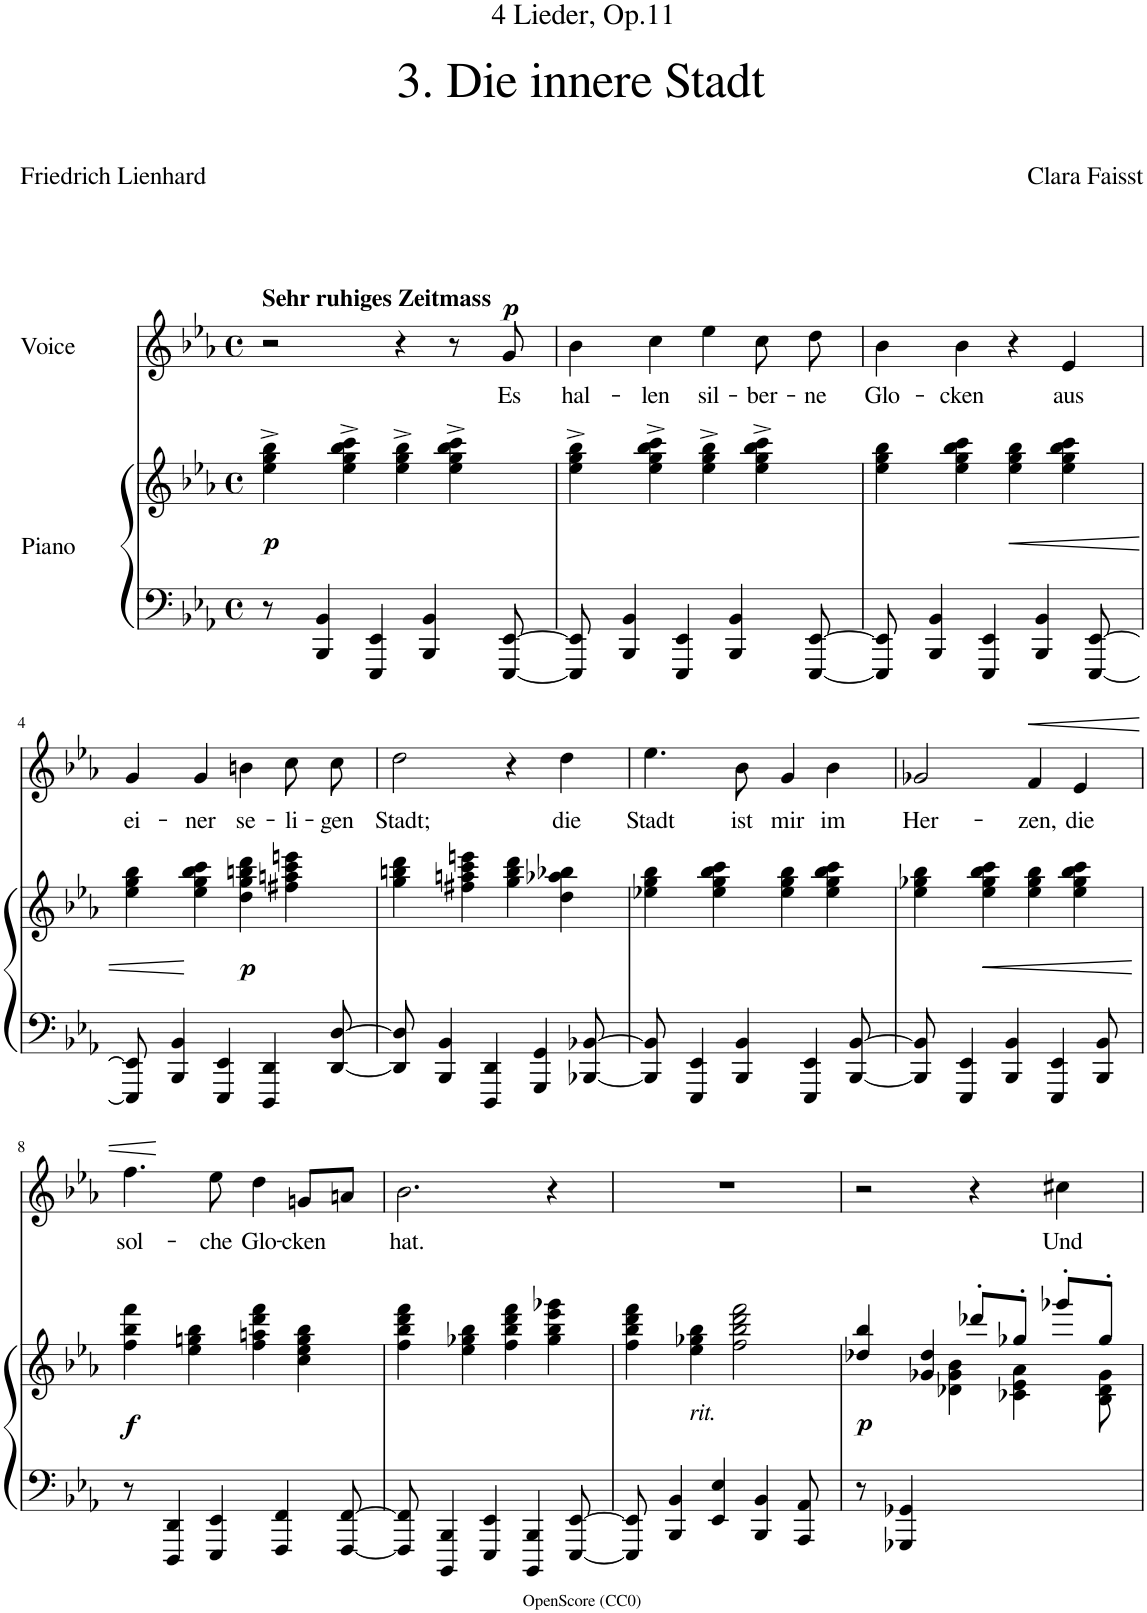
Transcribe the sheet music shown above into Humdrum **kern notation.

**kern	**kern	**dynam	**kern	**text	**dynam
*part2	*part2	*part2	*part1	*part1	*part1
*staff3	*staff2	*staff2/3	*staff1	*staff1	*staff1
*I"Piano	*	*	*I"Voice	*	*
*I'Pno	*	*	*	*	*
*clefF4	*clefG2	*	*clefG2	*	*
*k[b-e-a-]	*k[b-e-a-]	*	*k[b-e-a-]	*	*
*M4/4	*M4/4	*	*M4/4	*	*
*met(c)	*met(c)	*	*met(c)	*	*
=1	=1	=1	=1	=1	=1
!	!	!	!LO:TX:a:B:t=Sehr ruhiges Zeitmass	!	!
!	!	!LO:DY:b	!	!	!
8r	4ee-\^ 4gg\^ 4bb-\^	p	2r	.	.
4BBB-/ 4BB-/	.	.	.	.	.
.	4ee-\^ 4gg\^ 4bb-\^ 4ccc\^	.	.	.	.
4EEE-/ 4EE-/	.	.	.	.	.
.	4ee-\^ 4gg\^ 4bb-\^	.	4r	.	.
4BBB-/ 4BB-/	.	.	.	.	.
.	4ee-\^ 4gg\^ 4bb-\^ 4ccc\^	.	8r	.	.
!	!	!	!	!LO:LY:b	!LO:DY:a
[8EEE-/ [8EE-/	.	.	8g/	Es	p
=2	=2	=2	=2	=2	=2
!	!	!	!	!LO:LY:b	!
8EEE-/] 8EE-/]	4ee-\^ 4gg\^ 4bb-\^	.	4b-\	hal-	.
4BBB-/ 4BB-/	.	.	.	.	.
!	!	!	!	!LO:LY:b	!
.	4ee-\^ 4gg\^ 4bb-\^ 4ccc\^	.	4cc\	-len	.
4EEE-/ 4EE-/	.	.	.	.	.
!	!	!	!	!LO:LY:b	!
.	4ee-\^ 4gg\^ 4bb-\^	.	4ee-\	sil-	.
4BBB-/ 4BB-/	.	.	.	.	.
!	!	!	!	!LO:LY:b	!
.	4ee-\^ 4gg\^ 4bb-\^ 4ccc\^	.	8cc\	-ber-	.
!	!	!	!	!LO:LY:b	!
[8EEE-/ [8EE-/	.	.	8dd\	-ne	.
=3	=3	=3	=3	=3	=3
!	!	!	!	!LO:LY:b	!
8EEE-/] 8EE-/]	4ee-\ 4gg\ 4bb-\	.	4b-\	Glo-	.
4BBB-/ 4BB-/	.	.	.	.	.
!	!	!	!	!LO:LY:b	!
.	4ee-\ 4gg\ 4bb-\ 4ccc\	.	4b-\	-cken	.
4EEE-/ 4EE-/	.	.	.	.	.
!	!	!LO:HP:b	!	!	!
.	4ee-\ 4gg\ 4bb-\	<	4r	.	.
4BBB-/ 4BB-/	.	.	.	.	.
!	!	!	!	!LO:LY:b	!
.	4ee-\ 4gg\ 4bb-\ 4ccc\	.	4e-/	aus	.
[8EEE-/ [8EE-/	.	.	.	.	.
!!LO:LB:g=z
=4	=4	=4	=4	=4	=4
!	!	!	!	!LO:LY:b	!
8EEE-/] 8EE-/]	4ee-\ 4gg\ 4bb-\	.	4g/	ei-	.
4BBB-/ 4BB-/	.	.	.	.	.
!	!	!	!	!LO:LY:b	!
.	4ee-\ 4gg\ 4bb-\ 4ccc\	[	4g/	-ner	.
4EEE-/ 4EE-/	.	.	.	.	.
!	!	!LO:DY:b	!	!LO:LY:b	!
.	4dd\ 4gg\ 4bbn\ 4ddd\	p	4bn\	se-	.
4DDD/ 4DD/	.	.	.	.	.
!	!	!	!	!LO:LY:b	!
.	4ff#X\ 4aan\ 4ccc\ 4eeen\	.	8cc\	-li-	.
!	!	!	!	!LO:LY:b	!
[8DD/ [8D/	.	.	8cc\	-gen	.
=5	=5	=5	=5	=5	=5
!	!	!	!	!LO:LY:b	!
8DD/] 8D/]	4gg\ 4bbn\ 4ddd\	.	2dd\	Stadt;	.
4BBB-/ 4BB-/	.	.	.	.	.
.	4ff#X\ 4aan\ 4ccc\ 4eeen\	.	.	.	.
4DDD/ 4DD/	.	.	.	.	.
.	4gg\ 4bb\ 4ddd\	.	4r	.	.
4GGG/ 4GG/	.	.	.	.	.
!	!	!	!	!LO:LY:b	!
.	4dd\ 4aa-X\ 4bb-X\	.	4dd\	die	.
[8BBB-X/ [8BB-X/	.	.	.	.	.
=6	=6	=6	=6	=6	=6
!	!	!	!	!LO:LY:b	!
8BBB-/] 8BB-/]	4ee-X\ 4gg\ 4bb-\	.	4.ee-\	Stadt	.
4EEE-/ 4EE-/	.	.	.	.	.
.	4ee-\ 4gg\ 4bb-\ 4ccc\	.	.	.	.
!	!	!	!	!LO:LY:b	!
4BBB-/ 4BB-/	.	.	8b-\	ist	.
!	!	!	!	!LO:LY:b	!
.	4ee-\ 4gg\ 4bb-\	.	4g/	mir	.
4EEE-/ 4EE-/	.	.	.	.	.
!	!	!	!	!LO:LY:b	!
.	4ee-\ 4gg\ 4bb-\ 4ccc\	.	4b-\	im	.
[8BBB-/ [8BB-/	.	.	.	.	.
=7	=7	=7	=7	=7	=7
!	!	!	!	!LO:LY:b	!
8BBB-/] 8BB-/]	4ee-\ 4gg-X\ 4bb-\	.	2g-X/	Her-	.
4EEE-/ 4EE-/	.	.	.	.	.
!	!	!LO:HP:b	!	!	!
.	4ee-\ 4gg-\ 4bb-\ 4ccc\	<	.	.	.
4BBB-/ 4BB-/	.	.	.	.	.
!	!	!	!	!LO:LY:b	!LO:HP:b
.	4ee-\ 4gg-\ 4bb-\	.	4f/	-zen,	<
4EEE-/ 4EE-/	.	.	.	.	.
!	!	!	!	!LO:LY:b	!
.	4ee-\ 4gg-\ 4bb-\ 4ccc\	.	4e-/	die	.
8BBB-/ 8BB-/	.	.	.	.	.
.	.	[	.	.	.
!!LO:LB:g=z
=8	=8	=8	=8	=8	=8
!	!	!LO:DY:b	!	!LO:LY:b	!
8r	4ff\ 4bb-\ 4fff\	f	4.ff\	sol-	.
4DDD/ 4DD/	.	.	.	.	.
.	4ee-\ 4ggn\ 4bb-\	.	.	.	.
!	!	!	!	!LO:LY:b	!
4EEE-/ 4EE-/	.	.	8ee-\	-che	[
!	!	!	!	!LO:LY:b	!
.	4ff\ 4aan\ 4ddd\ 4fff\	.	4dd\	Glo-	.
4FFF/ 4FF/	.	.	.	.	.
!	!	!	!	!LO:LY:b	!
.	4cc\ 4ee-\ 4gg\ 4bb-\	.	8gn/L	-cken	.
[8FFF/ [8FF/	.	.	8an/J	.	.
=9	=9	=9	=9	=9	=9
!	!	!	!	!LO:LY:b	!
8FFF/] 8FF/]	4ff\ 4bb-\ 4ddd\ 4fff\	.	2.b-\	hat.	.
4BBBB-/ 4BBB-/	.	.	.	.	.
.	4ee-\ 4gg-X\ 4bb-\	.	.	.	.
4EEE-/ 4EE-/	.	.	.	.	.
.	4ff\ 4bb-\ 4ddd\ 4fff\	.	.	.	.
4BBBB-/ 4BBB-/	.	.	.	.	.
.	4gg-\ 4bb-\ 4eee-\ 4ggg-X\	.	4r	.	.
[8EEE-/ [8EE-/	.	.	.	.	.
=10	=10	=10	=10	=10	=10
8EEE-/] 8EE-/]	4ff\ 4bb-\ 4ddd\ 4fff\	.	1r	.	.
4BBB-/ 4BB-/	.	.	.	.	.
!	!LO:TX:b:i:t=rit.	!	!	!	!
.	4ee-\ 4gg-X\ 4bb-\	.	.	.	.
4EE-/ 4E-/	.	.	.	.	.
.	2ff\ 2bb-\ 2ddd\ 2fff\	.	.	.	.
4BBB-/ 4BB-/	.	.	.	.	.
8AAA-/ 8AA-/	.	.	.	.	.
=11	=11	=11	=11	=11	=11
*	*^	*	*	*	*
!	!	!	!LO:DY:b	!	!	!
8r	4dd-X/ 4bb-/	4.ryy	p	2r	.	.
4GGG-X/ 4GG-X/	.	.	.	.	.	.
.	4g-X/ 4dd-/	.	.	.	.	.
2ryy	.	4d-X\ 4g-\ 4b-\	.	.	.	.
.	8ddd-X'>/L	.	.	4r	.	.
.	8gg-X'>/J	4c-X\ 4e-\ 4a-\	.	.	.	.
!	!	!	!	!	!LO:LY:b	!
.	8ggg-X'>/L	.	.	4cc#X\	Und	.
8ryy	8gg-'>/J	8B-\ 8d-\ 8g-\	.	.	.	.
*	*v	*v	*	*	*	*
=	=	=	=	=	=
*-	*-	*-	*-	*-	*-
